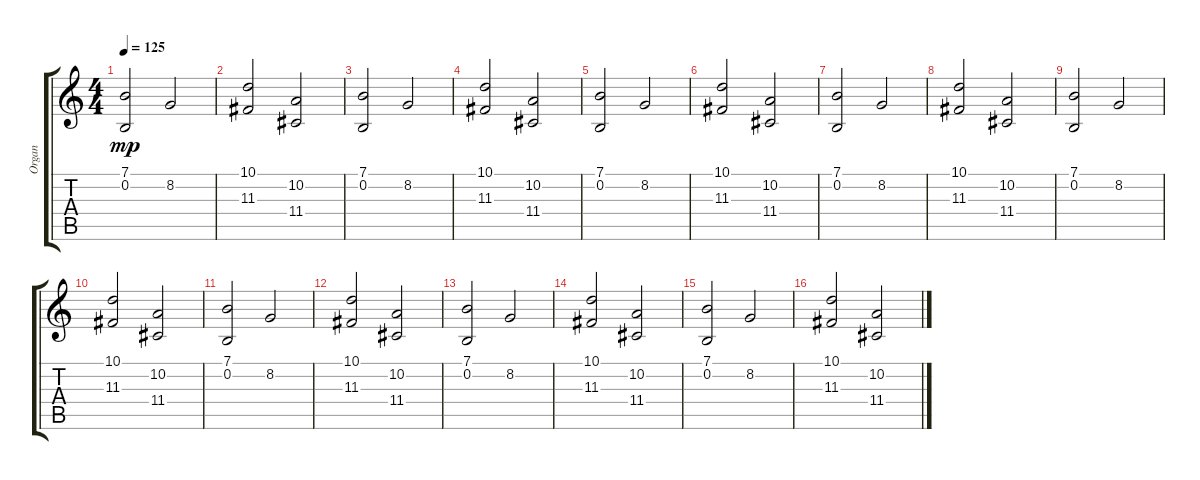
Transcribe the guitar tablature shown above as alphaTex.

\track ("Organ" "Organ") {instrument drawbarorgan}
\staff {score tabs}
\tuning (E4 B3 G3 D3 A2 E2) {hide}
\ts (4 4)
\tempo 125
\clef g2
\ks c
(7.1 0.2).2{dy mp} 8.2.2 |
(10.1 11.3).2 (10.2 11.4).2 |
(7.1 0.2).2 8.2.2 |
(10.1 11.3).2 (10.2 11.4).2 |
(7.1 0.2).2 8.2.2 |
(10.1 11.3).2 (10.2 11.4).2 |
(7.1 0.2).2 8.2.2 |
(10.1 11.3).2 (10.2 11.4).2 |
(7.1 0.2).2 8.2.2 |
(10.1 11.3).2 (10.2 11.4).2 |
(7.1 0.2).2 8.2.2 |
(10.1 11.3).2 (10.2 11.4).2 |
(7.1 0.2).2 8.2.2 |
(10.1 11.3).2 (10.2 11.4).2 |
(7.1 0.2).2 8.2.2 |
(10.1 11.3).2 (10.2 11.4).2
